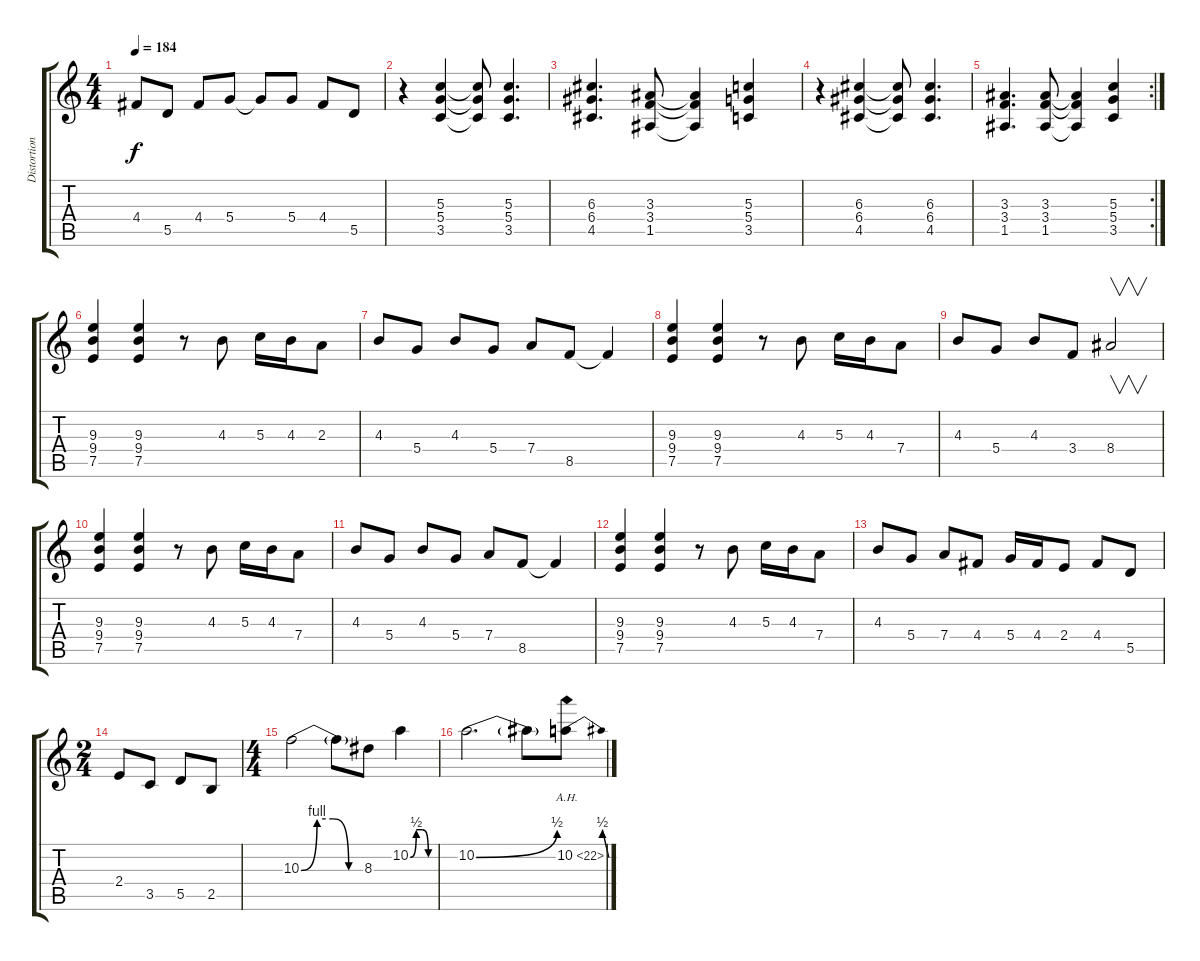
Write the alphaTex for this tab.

\track ("Distortion Guitar" "Distortion") {instrument distortionguitar}
\staff {score tabs}
\tuning (E4 B3 G3 D3 A2 E2) {hide}
\ts (4 4)
\tempo 184
\clef g2
\ks c
4.4.8{dy f} 5.5.8 4.4.8 5.4.8 5.4{t}.8 5.4.8 4.4.8 5.5.8 |
r.4 (5.3 5.4 3.5).4 (5.3{t} 5.4{t} 3.5{t}).8 (5.3 5.4 3.5).4{d} |
(6.3 6.4 4.5).4{d} (3.3 3.4 1.5).8 (3.3{t} 3.4{t} 1.5{t}).4 (5.3 5.4 3.5).4 |
r.4 (6.3 6.4 4.5).4 (6.3{t} 6.4{t} 4.5{t}).8 (6.3 6.4 4.5).4{d} |
\rc 2
(3.3 3.4 1.5).4{d} (3.3 3.4 1.5).8 (3.3{t} 3.4{t} 1.5{t}).4 (5.3 5.4 3.5).4 |
(9.3 9.4 7.5).4 (9.3 9.4 7.5).4 r.8 4.3.8 5.3.16 4.3.16 2.3.8 |
4.3.8 5.4.8 4.3.8 5.4.8 7.4.8 8.5.8 8.5{t}.4 |
(9.3 9.4 7.5).4 (9.3 9.4 7.5).4 r.8 4.3.8 5.3.16 4.3.16 7.4.8 |
4.3.8 5.4.8 4.3.8 3.4.8 8.4.2{v} |
(9.3 9.4 7.5).4 (9.3 9.4 7.5).4 r.8 4.3.8 5.3.16 4.3.16 7.4.8 |
4.3.8 5.4.8 4.3.8 5.4.8 7.4.8 8.5.8 8.5{t}.4 |
(9.3 9.4 7.5).4 (9.3 9.4 7.5).4 r.8 4.3.8 5.3.16 4.3.16 7.4.8 |
4.3.8 5.4.8 7.4.8 4.4.8 5.4.16 4.4.16 2.4.8 4.4.8 5.5.8 |
\ts (2 4)
2.4.8 3.5.8 5.5.8 2.5.8 |
\ts (4 4)
10.3{be (custom 0 0 15 4 30 4 45 0 60 0)}.2 10.3{t}.8 8.3.8 10.2{be (custom 0 0 15 2 30 2 45 0 60 0)}.4 |
10.2{be (bend 0 0 60 2)}.2{d} 10.2{t}.8 10.2{be (bend 0 0 60 2) ah 12}.8
